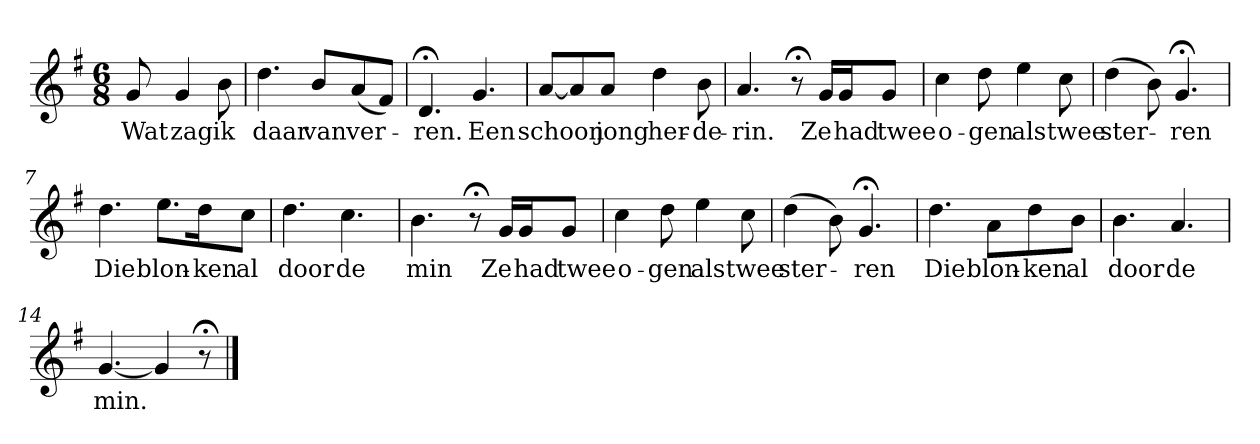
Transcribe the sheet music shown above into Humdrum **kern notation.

**kern	**text
*part1	*part1
*staff1	*staff1
*k[f#]	*
*G:	*
*M6/8	*
*MM120	*
=	=
8g	Wat
4g	zag
8b	ik
=1	=1
4.dd	daar
8bL	van
(8a	ver-
8f#J)	.
=2	=2
4.d;<	-ren.
4.g	Een
=3	=3
[8aL	schoon
8a]	.
8aJ	jong
4dd	her-
8b	-de-
=4	=4
4.a	-rin.
8r;<	.
16gLL	Ze
16gJ	had
8gJ	twee
=5	=5
4cc	o-
8dd	-gen
4ee	als
8cc	twee
=6	=6
(4dd	ster-
8b)	.
4.g;<	-ren
=7	=7
4.dd	Die
8.eeL	blon-
16ddK	-ken
8ccJ	al
=8	=8
4.dd	door
4.cc	de
=9	=9
4.b	min
8r;<	.
16gLL	Ze
16gJ	had
8gJ	twee
=10	=10
4cc	o-
8dd	-gen
4ee	als
8cc	twee
=11	=11
(4dd	ster-
8b)	.
4.g;<	-ren
=12	=12
4.dd	Die
8aL	blon-
8dd	-ken
8bJ	al
=13	=13
4.b	door
4.a	de
=14	=14
[4.g	min.
4g]	.
8r;<	.
==	==
*-	*-
